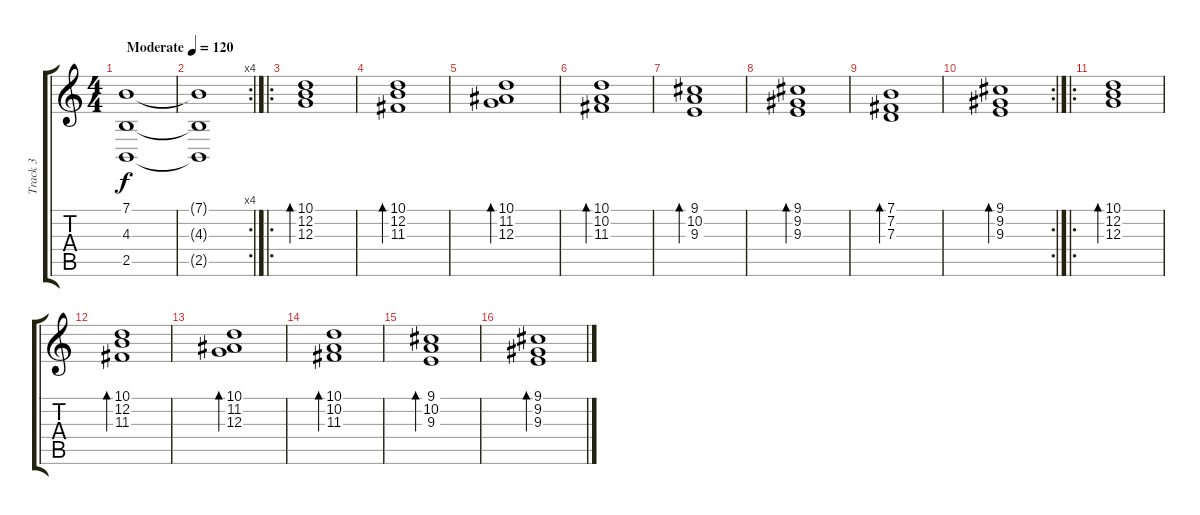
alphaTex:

\track ("Track 3" "Track 3") {instrument drawbarorgan}
\staff {score tabs}
\tuning (E4 B3 G3 D3 A2 E2) {hide}
\ts (4 4)
\tempo (120 "Moderate")
\clef g2
\ks c
(7.1 4.3 2.5).1{dy f instrument drawbarorgan} |
\rc 4
(7.1{t} 4.3{t} 2.5{t}).1 |
\ro
(10.1 12.2 12.3).1{bd 480} |
(10.1 12.2 11.3).1{bd 480} |
(10.1 11.2 12.3).1{bd 480} |
(10.1 10.2 11.3).1{bd 480} |
(9.1 10.2 9.3).1{bd 480} |
(9.1 9.2 9.3).1{bd 480} |
(7.1 7.2 7.3).1{bd 480} |
\rc 2
(9.1 9.2 9.3).1{bd 480} |
\ro
(10.1 12.2 12.3).1{bd 480} |
(10.1 12.2 11.3).1{bd 480} |
(10.1 11.2 12.3).1{bd 480} |
(10.1 10.2 11.3).1{bd 480} |
(9.1 10.2 9.3).1{bd 480} |
(9.1 9.2 9.3).1{bd 480}
